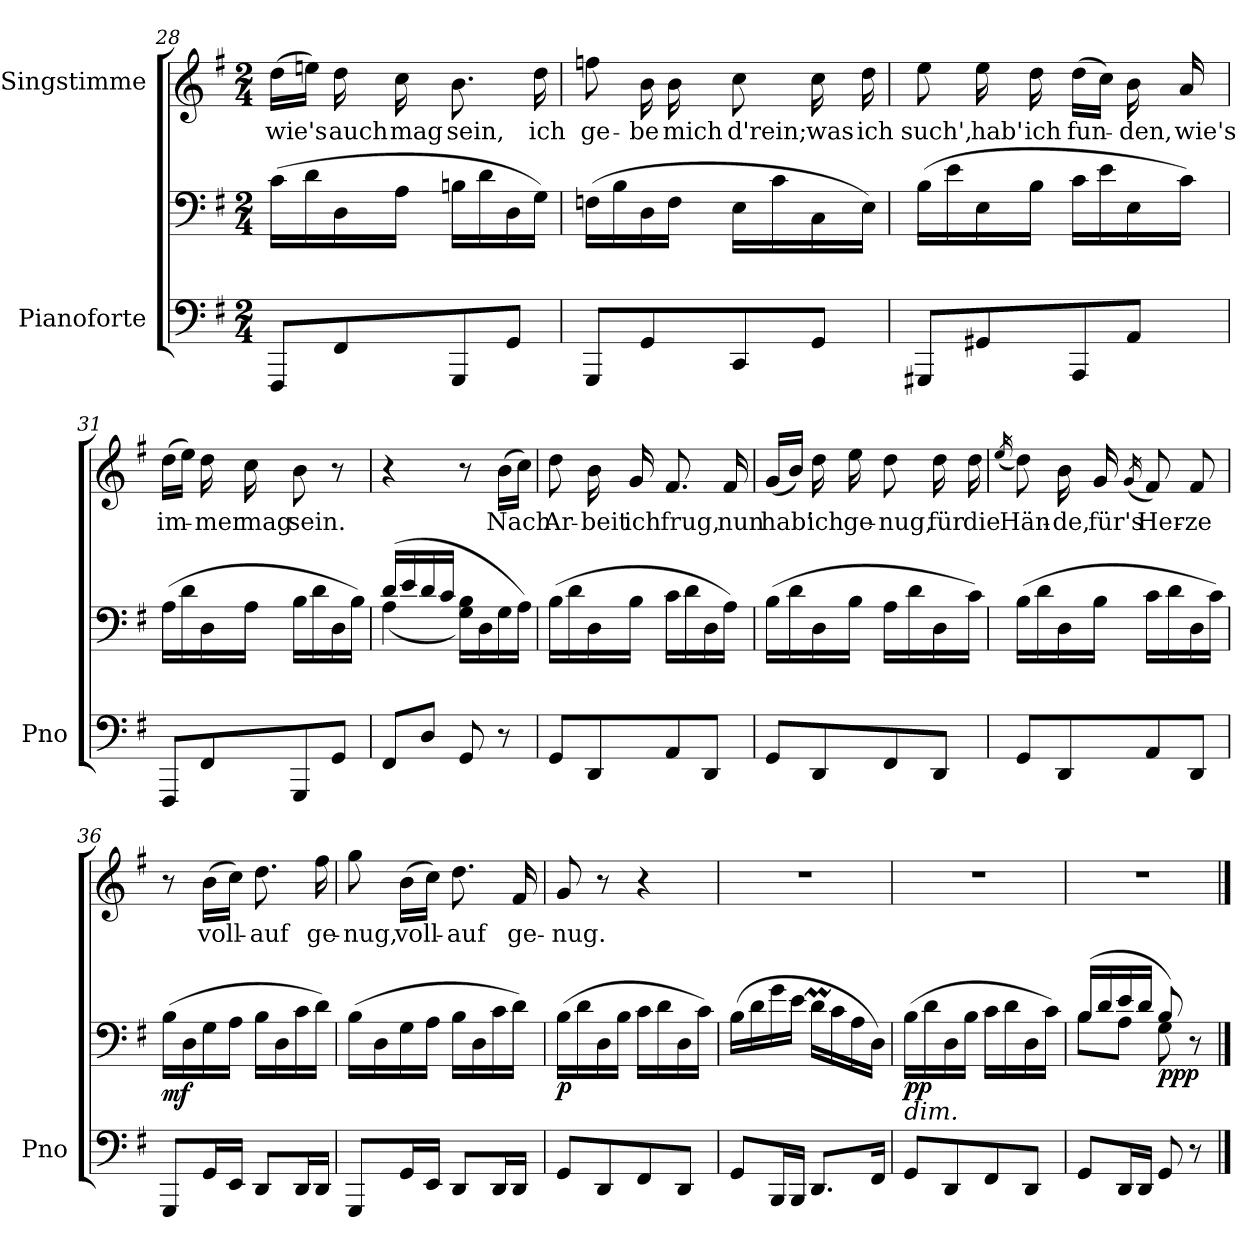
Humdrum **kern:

**kern	**kern	**dynam	**kern	**text
*part2	*part2	*part2	*part1	*part1
*staff3	*staff2	*staff2/3	*staff1	*staff1
*I"Pianoforte	*	*	*I"Singstimme	*
*I'Pno	*	*	*	*
*clefF4	*clefF4	*	*clefG2	*
*k[f#]	*k[f#]	*	*k[f#]	*
*M2/4	*M2/4	*	*M2/4	*
=28	=28	=28	=28	=28
!	!	!	!	!LO:LY:b
8FFF#/L	(>16c\LL	.	(>16dd\LL	wie's
.	16d\	.	16een\JJ)	.
!	!	!	!	!LO:LY:b
8FF#/	16D\	.	16dd\	auch
!	!	!	!	!LO:LY:b
.	16A\JJ	.	16cc\	mag
!	!	!	!	!LO:LY:b
8GGG/	16Bn\LL	.	8.b\	sein,
.	16d\	.	.	.
8GG/J	16D\	.	.	.
!	!	!	!	!LO:LY:b
.	16G\JJ)	.	16dd\	ich
!!LO:LB:g=z
=29	=29	=29	=29	=29
!	!	!	!	!LO:LY:b
8GGG/L	(>16Fn\LL	.	8ffn\	ge-
.	16B\	.	.	.
!	!	!	!	!LO:LY:b
8GG/	16D\	.	16b\	-be
!	!	!	!	!LO:LY:b
.	16F\JJ	.	16b\	mich
!	!	!	!	!LO:LY:b
8CC/	16E\LL	.	8cc\	d'rein;
.	16c\	.	.	.
!	!	!	!	!LO:LY:b
8GG/J	16C\	.	16cc\	was
!	!	!	!	!LO:LY:b
.	16E\JJ)	.	16dd\	ich
=30	=30	=30	=30	=30
!	!	!	!	!LO:LY:b
8GGG#X/L	(>16B\LL	.	8ee\	such',
.	16e\	.	.	.
!	!	!	!	!LO:LY:b
8GG#X/	16E\	.	16ee\	hab'
!	!	!	!	!LO:LY:b
.	16B\JJ	.	16dd\	ich
!	!	!	!	!LO:LY:b
8AAA/	16c\LL	.	(>16dd\LL	fun-
.	16e\	.	16cc\JJ)	.
!	!	!	!	!LO:LY:b
8AA/J	16E\	.	16b\	-den,
!	!	!	!	!LO:LY:b
.	16c\JJ)	.	16a/	wie's
=31	=31	=31	=31	=31
!	!	!	!	!LO:LY:b
8FFF#/L	(>16A\LL	.	(>16dd\LL	im-
.	16d\	.	16ee\JJ)	.
!	!	!	!	!LO:LY:b
8FF#/	16D\	.	16dd\	-mer
!	!	!	!	!LO:LY:b
.	16A\JJ	.	16cc\	mag
!	!	!	!	!LO:LY:b
8GGG/	16B\LL	.	8b\	sein.
.	16d\	.	.	.
8GG/J	16D\	.	8r	.
.	16B\JJ)	.	.	.
=32	=32	=32	=32	=32
*	*^	*	*	*
8FF#/L	(>16d/LL	(<4A\	.	4r	.
.	16e/	.	.	.	.
8D/J	16d/	.	.	.	.
.	16c/JJ	.	.	.	.
8GG/	8rAyy	16G\ 16B\LL)	.	8r	.
.	.	16D\	.	.	.
!	!	!	!	!	!LO:LY:b
8r	16rFyy	16G\	.	(>16b\LL	Nach
.	16A/yy	16A\JJ)	.	16cc\JJ)	.
!!LO:LB:g=z
=33	=33	=33	=33	=33	=33
!	!	!	!	!	!LO:LY:b
*	*v	*v	*	*	*
8GG/L	(>16B\LL	.	8dd\	Ar-
.	16d\	.	.	.
!	!	!	!	!LO:LY:b
8DD/	16D\	.	16b\	-beit
!	!	!	!	!LO:LY:b
.	16B\JJ	.	16g/	ich
!	!	!	!	!LO:LY:b
8AA/	16c\LL	.	8.f#/	frug,
.	16d\	.	.	.
8DD/J	16D\	.	.	.
!	!	!	!	!LO:LY:b
.	16A\JJ)	.	16f#/	nun
=34	=34	=34	=34	=34
!	!	!	!	!LO:LY:b
8GG/L	(>16B\LL	.	(<16g/LL	hab'
.	16d\	.	16b/JJ)	.
!	!	!	!	!LO:LY:b
8DD/	16D\	.	16dd\	-ich
!	!	!	!	!LO:LY:b
.	16B\JJ	.	16ee\	ge-
!	!	!	!	!LO:LY:b
8FF#/	16A\LL	.	8dd\	-nug,
.	16d\	.	.	.
!	!	!	!	!LO:LY:b
8DD/J	16D\	.	16dd\	für
!	!	!	!	!LO:LY:b
.	16c\JJ)	.	16dd\	die
=35	=35	=35	=35	=35
.	.	.	(<16qee/	.
!	!	!	!	!LO:LY:b
8GG/L	(>16B\LL	.	8dd\)	Hän-
.	16d\	.	.	.
!	!	!	!	!LO:LY:b
8DD/	16D\	.	16b\	-de,
!	!	!	!	!LO:LY:b
.	16B\JJ	.	16g/	für's
.	.	.	(<16qg/	.
!	!	!	!	!LO:LY:b
8AA/	16c\LL	.	8f#/)	Her-
.	16d\	.	.	.
!	!	!	!	!LO:LY:b
8DD/J	16D\	.	8f#/	-ze
.	16c\JJ)	.	.	.
=36	=36	=36	=36	=36
!	!	!LO:DY:b	!	!
8GGG/L	(>16B\LL	mf	8r	.
.	16D\	.	.	.
!	!	!	!	!LO:LY:b
16GG/L	16G\	.	(>16b\LL	voll-
16EE/JJ	16A\JJ	.	16cc\JJ)	.
!	!	!	!	!LO:LY:b
8DD/L	16B\LL	.	8.dd\	-auf
.	16D\	.	.	.
16DD/L	16c\	.	.	.
!	!	!	!	!LO:LY:b
16DD/JJ	16d\JJ)	.	16ff#\	ge-
!!LO:LB:g=z
=37	=37	=37	=37	=37
!	!	!	!	!LO:LY:b
8GGG/L	(>16B\LL	.	8gg\	-nug,
.	16D\	.	.	.
!	!	!	!	!LO:LY:b
16GG/L	16G\	.	(>16b\LL	voll-
16EE/JJ	16A\JJ	.	16cc\JJ)	.
!	!	!	!	!LO:LY:b
8DD/L	16B\LL	.	8.dd\	-auf
.	16D\	.	.	.
16DD/L	16c\	.	.	.
!	!	!	!	!LO:LY:b
16DD/JJ	16d\JJ)	.	16f#/	ge-
=38	=38	=38	=38	=38
!	!	!LO:DY:b	!	!LO:LY:b
8GG/L	(>16B\LL	p	8g/	-nug.
.	16d\	.	.	.
8DD/	16D\	.	8r	.
.	16B\JJ	.	.	.
8FF#/	16c\LL	.	4r	.
.	16d\	.	.	.
8DD/J	16D\	.	.	.
.	16c\JJ)	.	.	.
=39	=39	=39	=39	=39
8GG/L	(>16B\LL	.	2r	.
.	16d\	.	.	.
16BBB/L	16g\	.	.	.
16BBB/JJ	16e\JJ	.	.	.
8.DD/L	16dM\LL	.	.	.
.	16c\	.	.	.
.	16A\	.	.	.
16FF#/Jk	16D\JJ)	.	.	.
=40	=40	=40	=40	=40
!	!LO:TX:b:i:t=dim.	!	!	!
!	!	!LO:DY:b	!	!
8GG/L	(>16B\LL	pp	2r	.
.	16d\	.	.	.
8DD/	16D\	.	.	.
.	16B\JJ	.	.	.
8FF#/	16c\LL	.	.	.
.	16d\	.	.	.
8DD/J	16D\	.	.	.
.	16c\JJ)	.	.	.
=41	=41	=41	=41	=41
*	*^	*	*	*
8GG/L	(>16B/LL	8B\L	.	2r	.
.	16d/	.	.	.	.
16DD/L	16e/	8A\J	.	.	.
16DD/JJ	16d/JJ	.	.	.	.
!	!	!	!LO:DY:b	!	!
8GG/	8B/)	8G\	ppp	.	.
8r	8r	8ryy	.	.	.
*	*v	*v	*	*	*
==	==	==	==	==
*-	*-	*-	*-	*-
